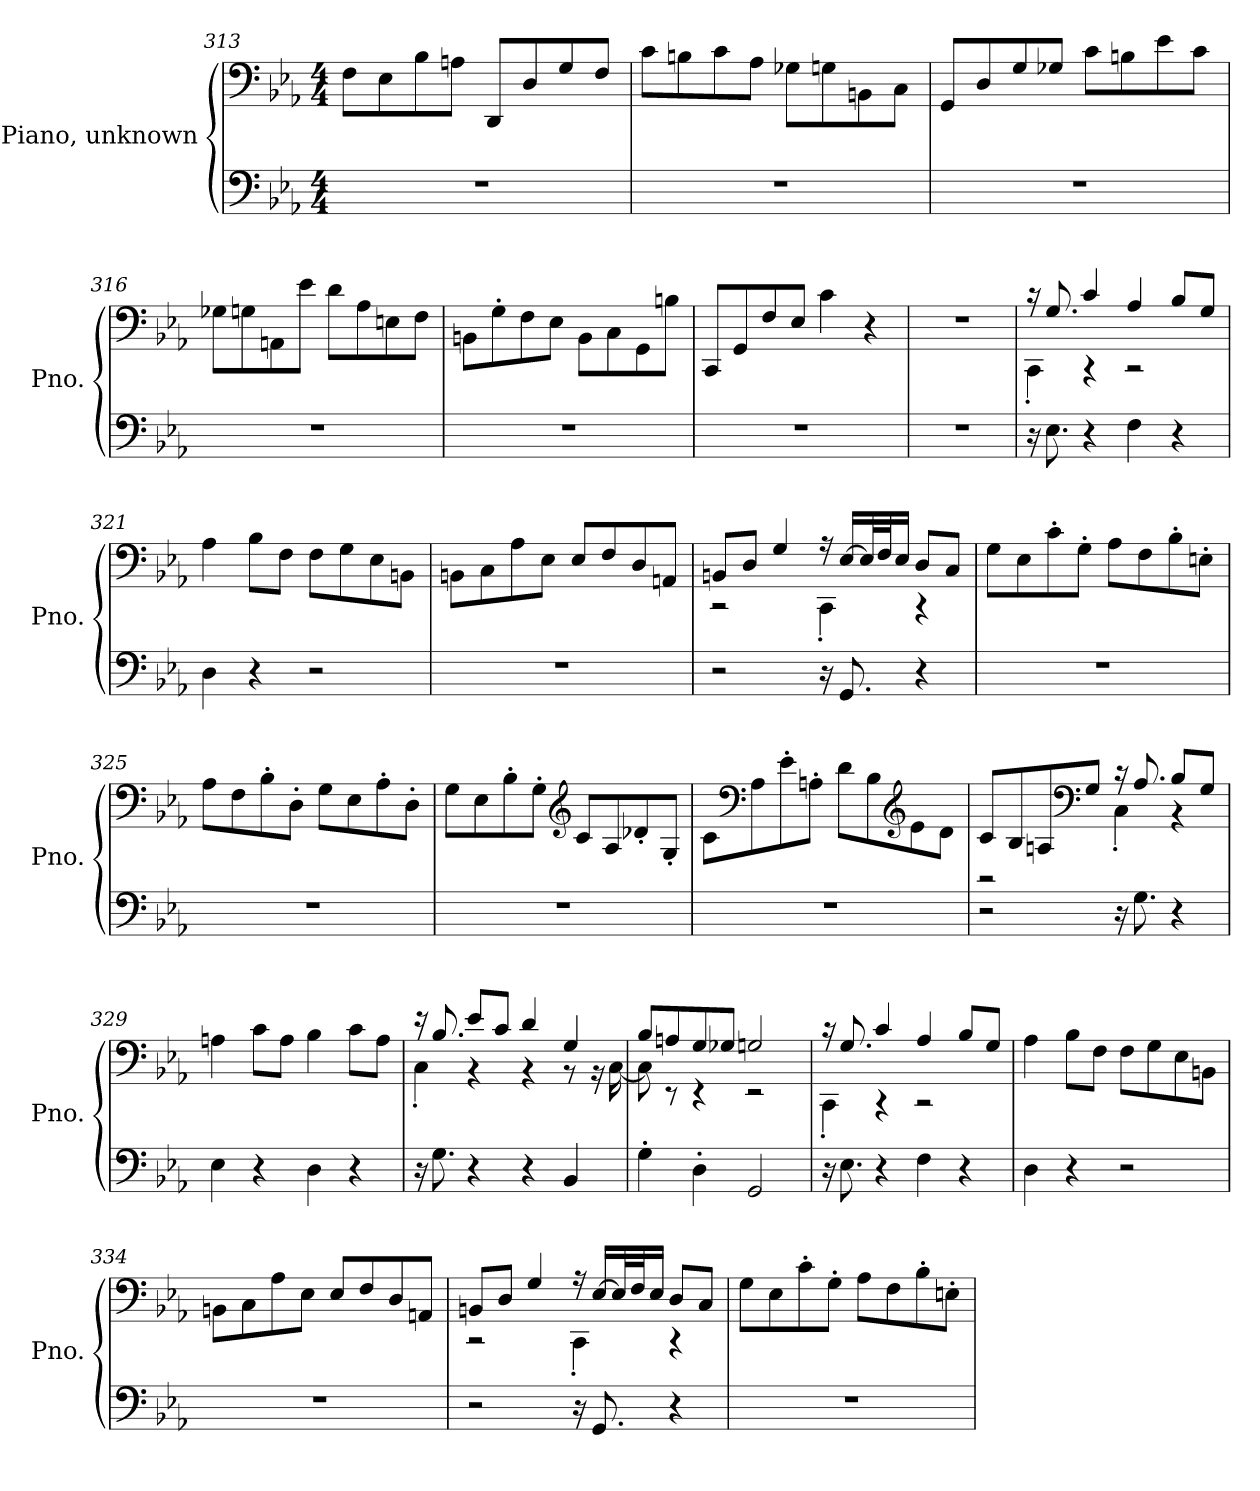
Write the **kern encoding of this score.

**kern	**kern
*part1	*part1
*staff2	*staff1
*I"Piano, unknown	*
*I'Pno.	*
!!LO:LB:g=z
*clefF4	*clefF4
*k[b-e-a-]	*k[b-e-a-]
*M4/4	*M4/4
=313	=313
1r	8F\L
.	8E-\
.	8B-\
.	8An\J
.	8DD/L
.	8D/
.	8G/
.	8F/J
=314	=314
1r	8c\L
.	8Bn\
.	8c\
.	8A-\J
.	8G-X\L
.	8Gn\
.	8BBn\
.	8C\J
=315	=315
1r	8GG/L
.	8D/
.	8G/
.	8G-X/J
.	8c\L
.	8Bn\
.	8e-\
.	8c\J
=316	=316
1r	8G-X\L
.	8Gn\
.	8AAn\
.	8e-\J
.	8d\L
.	8A-\
.	8En\
.	8F\J
!!LO:LB:g=z
=317	=317
1r	8BBn\L
.	8G'\
.	8F\
.	8E-\J
.	8BB\L
.	8C\
.	8GG\
.	8Bn\J
=318	=318
1r	8CC/L
.	8GG/
.	8F/
.	8E-/J
.	4c\
.	4r
=319	=319
1r	1r
=320	=320
*	*^
16r	16r	4CC'\
8.E-\	8.G/	.
4r	4c/	4r
4F\	4A-/	2r
4r	8B-/L	.
.	8G/J	.
*	*v	*v
=321	=321
4D\	4A-\
4r	8B-\L
.	8F\J
2r	8F\L
.	8G\
.	8E-\
.	8BBn\J
=322	=322
1r	8BBn\L
.	8C\
.	8A-\
.	8E-\J
.	8E-/L
.	8F/
.	8D/
.	8AAn/J
!!LO:PB:g=z
=323	=323
*	*^
2r	8BBn/L	2r
.	8D/J	.
.	4G/	.
16r	16r	4CC'\
8.GG/	[16E-/LL	.
.	32E-/L]	.
.	32F/J	.
.	16E-/JJ	.
4r	8D/L	4r
.	8C/J	.
*	*v	*v
=324	=324
1r	8G\L
.	8E-\
.	8c'\
.	8G'\J
.	8A-\L
.	8F\
.	8B-'\
.	8En'\J
=325	=325
1r	8A-\L
.	8F\
.	8B-'\
.	8D'\J
.	8G\L
.	8E-\
.	8A-'\
.	8D'\J
=326	=326
1r	8G\L
.	8E-\
.	8B-'\
.	8G'\J
*	*clefG2
.	8c/L
.	8A-/
.	8d-X'/
.	8G'/J
!!LO:LB:g=z
=327	=327
1r	8c\L
*	*clefF4
.	8A-\
.	8e-'\
.	8An'\J
.	8d\L
.	8B-\
*	*clefG2
.	8e-\
.	8d\J
=328	=328
*	*^
2r	8c/L	2r
.	8B-/	.
.	8An/	.
*	*clefF4	*
.	8G/J	.
16r	16r	4C'\
8.G\	8.A/	.
4r	8B-/L	4r
.	8G/J	.
*	*v	*v
=329	=329
4E-\	4An\
4r	8c\L
.	8A\J
4D\	4B-\
4r	8c\L
.	8A\J
=330	=330
*	*^
16r	16r	4C'\
8.G\	8.B-/	.
4r	8e-/L	4r
.	8c/J	.
4r	4d/	4r
4BB-/	4G/	8r
.	.	16r
.	.	[16C\
!!LO:LB:g=z	!!
=331	=331	=331
4G'\	8B-/L	8C\]
.	8An/	8r
4D'\	8G/	4r
.	8G-X/J	.
2GG/	2Gn/	2r
=332	=332	=332
16r	16r	4CC'\
8.E-\	8.G/	.
4r	4c/	4r
4F\	4A-/	2r
4r	8B-/L	.
.	8G/J	.
*	*v	*v
=333	=333
4D\	4A-\
4r	8B-\L
.	8F\J
2r	8F\L
.	8G\
.	8E-\
.	8BBn\J
=334	=334
1r	8BBn\L
.	8C\
.	8A-\
.	8E-\J
.	8E-/L
.	8F/
.	8D/
.	8AAn/J
=335	=335
*	*^
2r	8BBn/L	2r
.	8D/J	.
.	4G/	.
16r	16r	4CC'\
8.GG/	[16E-/LL	.
.	32E-/L]	.
.	32F/J	.
.	16E-/JJ	.
4r	8D/L	4r
.	8C/J	.
*	*v	*v
!!LO:LB:g=z
=336	=336
1r	8G\L
.	8E-\
.	8c'\
.	8G'\J
.	8A-\L
.	8F\
.	8B-'\
.	8En'\J
=	=
*-	*-
